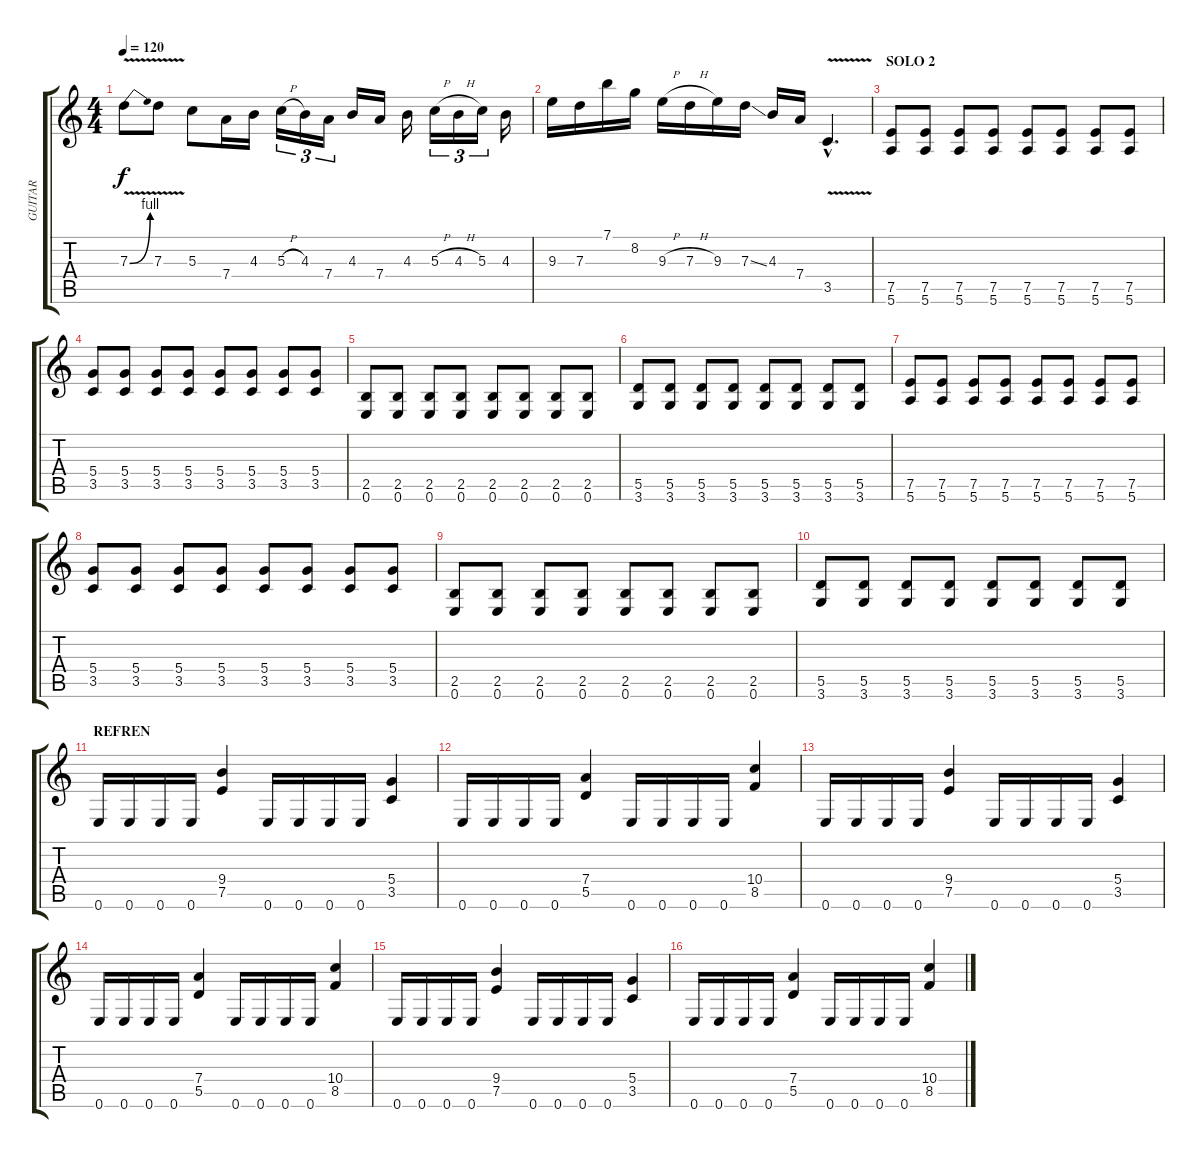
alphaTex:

\track ("GUITAR" "GUITAR") {instrument distortionguitar}
\staff {score tabs}
\tuning (E4 B3 G3 D3 A2 E2) {hide}
\ts (4 4)
\tempo 120
\clef g2
\ks c
7.3{be (bend 0 0 60 4) v}.8{dy f} 7.3{v}.8 5.3.8 7.4.16 4.3.16 5.3{h}.16{tu (3 2)} 4.3.16{tu (3 2)} 7.4.16{tu (3 2)} 4.3.16 7.4.16 4.3.16 5.3{h}.16{tu (3 2)} 4.3{h}.16{tu (3 2)} 5.3.16{tu (3 2)} 4.3.16 |
9.3.16 7.3.16 7.1.16 8.2.16 9.3{h}.16 7.3{h}.16 9.3.16 7.3{ss}.16 4.3.16 7.4.16 3.5{v hac}.4{d} |
\section ("" "SOLO 2")
(7.5 5.6).8 (7.5 5.6).8 (7.5 5.6).8 (7.5 5.6).8 (7.5 5.6).8 (7.5 5.6).8 (7.5 5.6).8 (7.5 5.6).8 |
(5.4 3.5).8 (5.4 3.5).8 (5.4 3.5).8 (5.4 3.5).8 (5.4 3.5).8 (5.4 3.5).8 (5.4 3.5).8 (5.4 3.5).8 |
(2.5 0.6).8 (2.5 0.6).8 (2.5 0.6).8 (2.5 0.6).8 (2.5 0.6).8 (2.5 0.6).8 (2.5 0.6).8 (2.5 0.6).8 |
(5.5 3.6).8 (5.5 3.6).8 (5.5 3.6).8 (5.5 3.6).8 (5.5 3.6).8 (5.5 3.6).8 (5.5 3.6).8 (5.5 3.6).8 |
(7.5 5.6).8 (7.5 5.6).8 (7.5 5.6).8 (7.5 5.6).8 (7.5 5.6).8 (7.5 5.6).8 (7.5 5.6).8 (7.5 5.6).8 |
(5.4 3.5).8 (5.4 3.5).8 (5.4 3.5).8 (5.4 3.5).8 (5.4 3.5).8 (5.4 3.5).8 (5.4 3.5).8 (5.4 3.5).8 |
(2.5 0.6).8 (2.5 0.6).8 (2.5 0.6).8 (2.5 0.6).8 (2.5 0.6).8 (2.5 0.6).8 (2.5 0.6).8 (2.5 0.6).8 |
(5.5 3.6).8 (5.5 3.6).8 (5.5 3.6).8 (5.5 3.6).8 (5.5 3.6).8 (5.5 3.6).8 (5.5 3.6).8 (5.5 3.6).8 |
\section ("" "REFREN")
0.6.16 0.6.16 0.6.16 0.6.16 (9.4 7.5).4 0.6.16 0.6.16 0.6.16 0.6.16 (5.4 3.5).4 |
0.6.16 0.6.16 0.6.16 0.6.16 (7.4 5.5).4 0.6.16 0.6.16 0.6.16 0.6.16 (10.4 8.5).4 |
0.6.16 0.6.16 0.6.16 0.6.16 (9.4 7.5).4 0.6.16 0.6.16 0.6.16 0.6.16 (5.4 3.5).4 |
0.6.16 0.6.16 0.6.16 0.6.16 (7.4 5.5).4 0.6.16 0.6.16 0.6.16 0.6.16 (10.4 8.5).4 |
0.6.16 0.6.16 0.6.16 0.6.16 (9.4 7.5).4 0.6.16 0.6.16 0.6.16 0.6.16 (5.4 3.5).4 |
0.6.16 0.6.16 0.6.16 0.6.16 (7.4 5.5).4 0.6.16 0.6.16 0.6.16 0.6.16 (10.4 8.5).4
